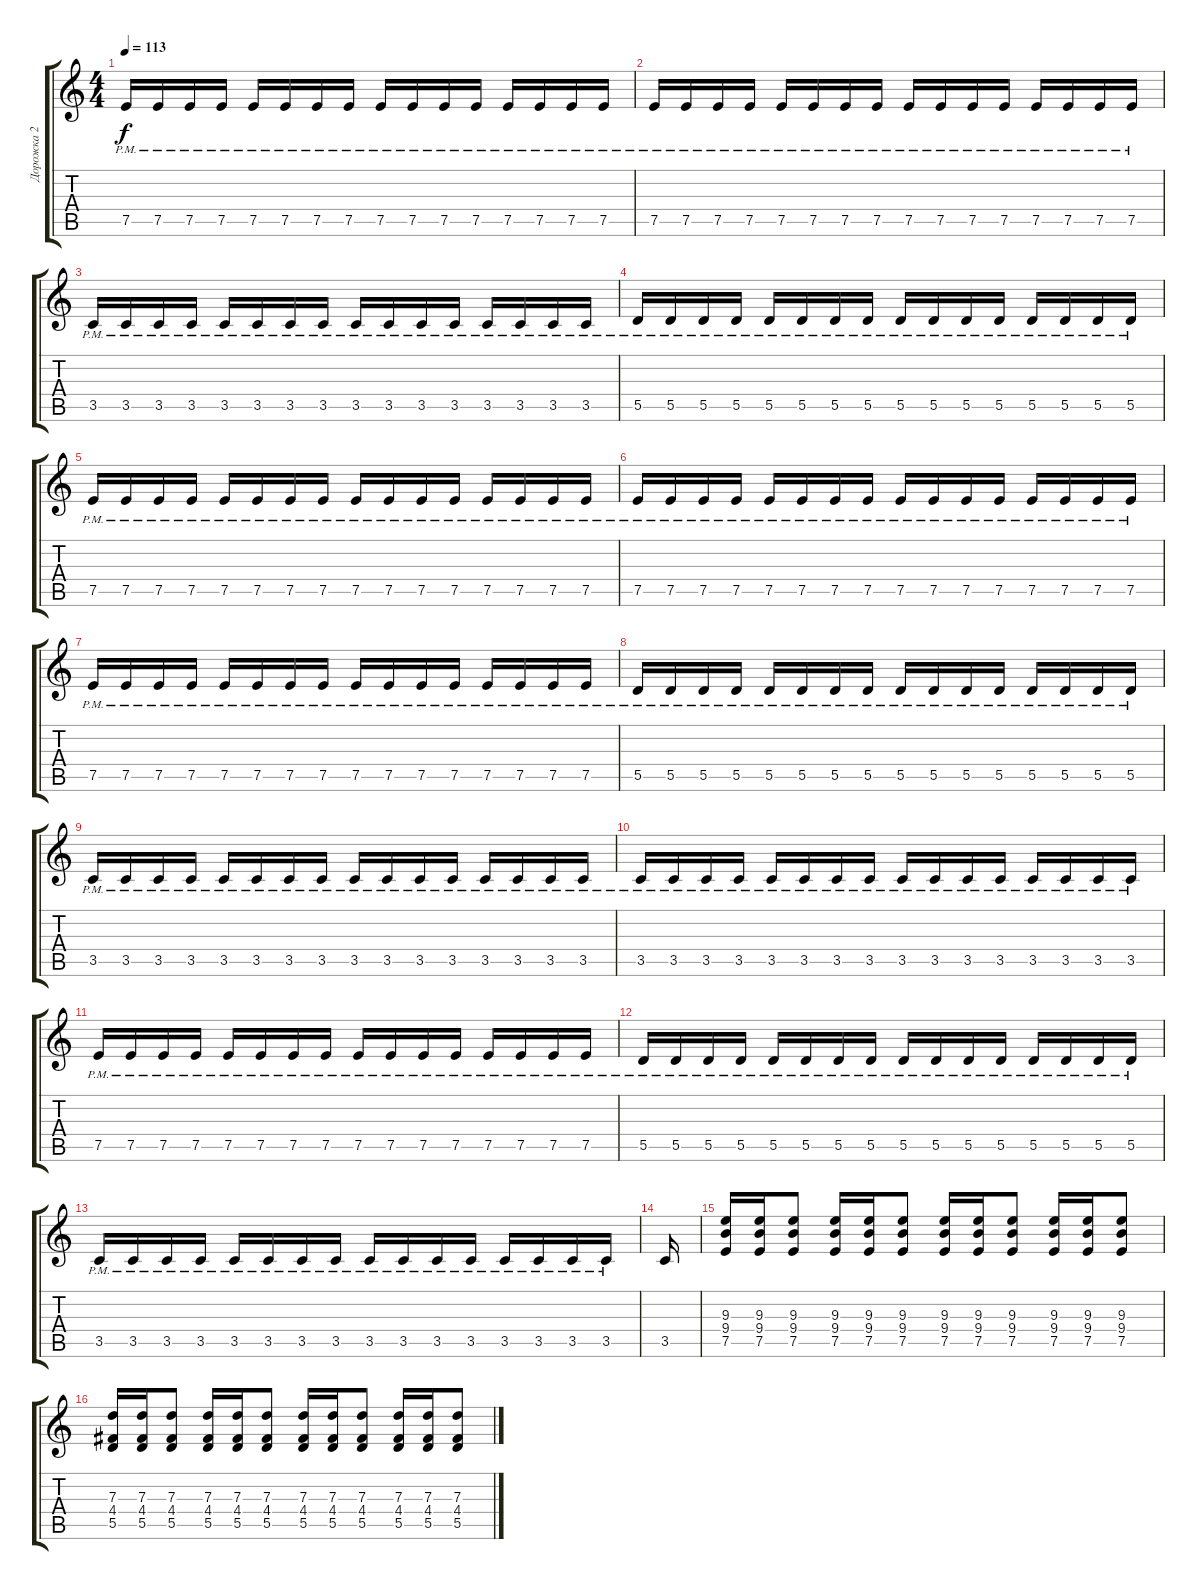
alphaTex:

\track ("Дорожка 2" "Дорожка 2") {instrument distortionguitar}
\staff {score tabs}
\tuning (E4 B3 G3 D3 A2 D2) {hide}
\ts (4 4)
\tempo 113
\clef g2
\ks c
7.5{pm}.16{dy f} 7.5{pm}.16 7.5{pm}.16 7.5{pm}.16 7.5{pm}.16 7.5{pm}.16 7.5{pm}.16 7.5{pm}.16 7.5{pm}.16 7.5{pm}.16 7.5{pm}.16 7.5{pm}.16 7.5{pm}.16 7.5{pm}.16 7.5{pm}.16 7.5{pm}.16 |
7.5{pm}.16 7.5{pm}.16 7.5{pm}.16 7.5{pm}.16 7.5{pm}.16 7.5{pm}.16 7.5{pm}.16 7.5{pm}.16 7.5{pm}.16 7.5{pm}.16 7.5{pm}.16 7.5{pm}.16 7.5{pm}.16 7.5{pm}.16 7.5{pm}.16 7.5{pm}.16 |
3.5{pm}.16 3.5{pm}.16 3.5{pm}.16 3.5{pm}.16 3.5{pm}.16 3.5{pm}.16 3.5{pm}.16 3.5{pm}.16 3.5{pm}.16 3.5{pm}.16 3.5{pm}.16 3.5{pm}.16 3.5{pm}.16 3.5{pm}.16 3.5{pm}.16 3.5{pm}.16 |
5.5{pm}.16 5.5{pm}.16 5.5{pm}.16 5.5{pm}.16 5.5{pm}.16 5.5{pm}.16 5.5{pm}.16 5.5{pm}.16 5.5{pm}.16 5.5{pm}.16 5.5{pm}.16 5.5{pm}.16 5.5{pm}.16 5.5{pm}.16 5.5{pm}.16 5.5{pm}.16 |
7.5{pm}.16 7.5{pm}.16 7.5{pm}.16 7.5{pm}.16 7.5{pm}.16 7.5{pm}.16 7.5{pm}.16 7.5{pm}.16 7.5{pm}.16 7.5{pm}.16 7.5{pm}.16 7.5{pm}.16 7.5{pm}.16 7.5{pm}.16 7.5{pm}.16 7.5{pm}.16 |
7.5{pm}.16 7.5{pm}.16 7.5{pm}.16 7.5{pm}.16 7.5{pm}.16 7.5{pm}.16 7.5{pm}.16 7.5{pm}.16 7.5{pm}.16 7.5{pm}.16 7.5{pm}.16 7.5{pm}.16 7.5{pm}.16 7.5{pm}.16 7.5{pm}.16 7.5{pm}.16 |
7.5{pm}.16 7.5{pm}.16 7.5{pm}.16 7.5{pm}.16 7.5{pm}.16 7.5{pm}.16 7.5{pm}.16 7.5{pm}.16 7.5{pm}.16 7.5{pm}.16 7.5{pm}.16 7.5{pm}.16 7.5{pm}.16 7.5{pm}.16 7.5{pm}.16 7.5{pm}.16 |
5.5{pm}.16 5.5{pm}.16 5.5{pm}.16 5.5{pm}.16 5.5{pm}.16 5.5{pm}.16 5.5{pm}.16 5.5{pm}.16 5.5{pm}.16 5.5{pm}.16 5.5{pm}.16 5.5{pm}.16 5.5{pm}.16 5.5{pm}.16 5.5{pm}.16 5.5{pm}.16 |
3.5{pm}.16 3.5{pm}.16 3.5{pm}.16 3.5{pm}.16 3.5{pm}.16 3.5{pm}.16 3.5{pm}.16 3.5{pm}.16 3.5{pm}.16 3.5{pm}.16 3.5{pm}.16 3.5{pm}.16 3.5{pm}.16 3.5{pm}.16 3.5{pm}.16 3.5{pm}.16 |
3.5{pm}.16 3.5{pm}.16 3.5{pm}.16 3.5{pm}.16 3.5{pm}.16 3.5{pm}.16 3.5{pm}.16 3.5{pm}.16 3.5{pm}.16 3.5{pm}.16 3.5{pm}.16 3.5{pm}.16 3.5{pm}.16 3.5{pm}.16 3.5{pm}.16 3.5{pm}.16 |
7.5{pm}.16 7.5{pm}.16 7.5{pm}.16 7.5{pm}.16 7.5{pm}.16 7.5{pm}.16 7.5{pm}.16 7.5{pm}.16 7.5{pm}.16 7.5{pm}.16 7.5{pm}.16 7.5{pm}.16 7.5{pm}.16 7.5{pm}.16 7.5{pm}.16 7.5{pm}.16 |
5.5{pm}.16 5.5{pm}.16 5.5{pm}.16 5.5{pm}.16 5.5{pm}.16 5.5{pm}.16 5.5{pm}.16 5.5{pm}.16 5.5{pm}.16 5.5{pm}.16 5.5{pm}.16 5.5{pm}.16 5.5{pm}.16 5.5{pm}.16 5.5{pm}.16 5.5{pm}.16 |
3.5{pm}.16 3.5{pm}.16 3.5{pm}.16 3.5{pm}.16 3.5{pm}.16 3.5{pm}.16 3.5{pm}.16 3.5{pm}.16 3.5{pm}.16 3.5{pm}.16 3.5{pm}.16 3.5{pm}.16 3.5{pm}.16 3.5{pm}.16 3.5{pm}.16 3.5{pm}.16 |
3.5.16 |
(9.3 9.4 7.5).16 (9.3 9.4 7.5).16 (9.3 9.4 7.5).8 (9.3 9.4 7.5).16 (9.3 9.4 7.5).16 (9.3 9.4 7.5).8 (9.3 9.4 7.5).16 (9.3 9.4 7.5).16 (9.3 9.4 7.5).8 (9.3 9.4 7.5).16 (9.3 9.4 7.5).16 (9.3 9.4 7.5).8 |
(7.3 4.4 5.5).16 (7.3 4.4 5.5).16 (7.3 4.4 5.5).8 (7.3 4.4 5.5).16 (7.3 4.4 5.5).16 (7.3 4.4 5.5).8 (7.3 4.4 5.5).16 (7.3 4.4 5.5).16 (7.3 4.4 5.5).8 (7.3 4.4 5.5).16 (7.3 4.4 5.5).16 (7.3 4.4 5.5).8
